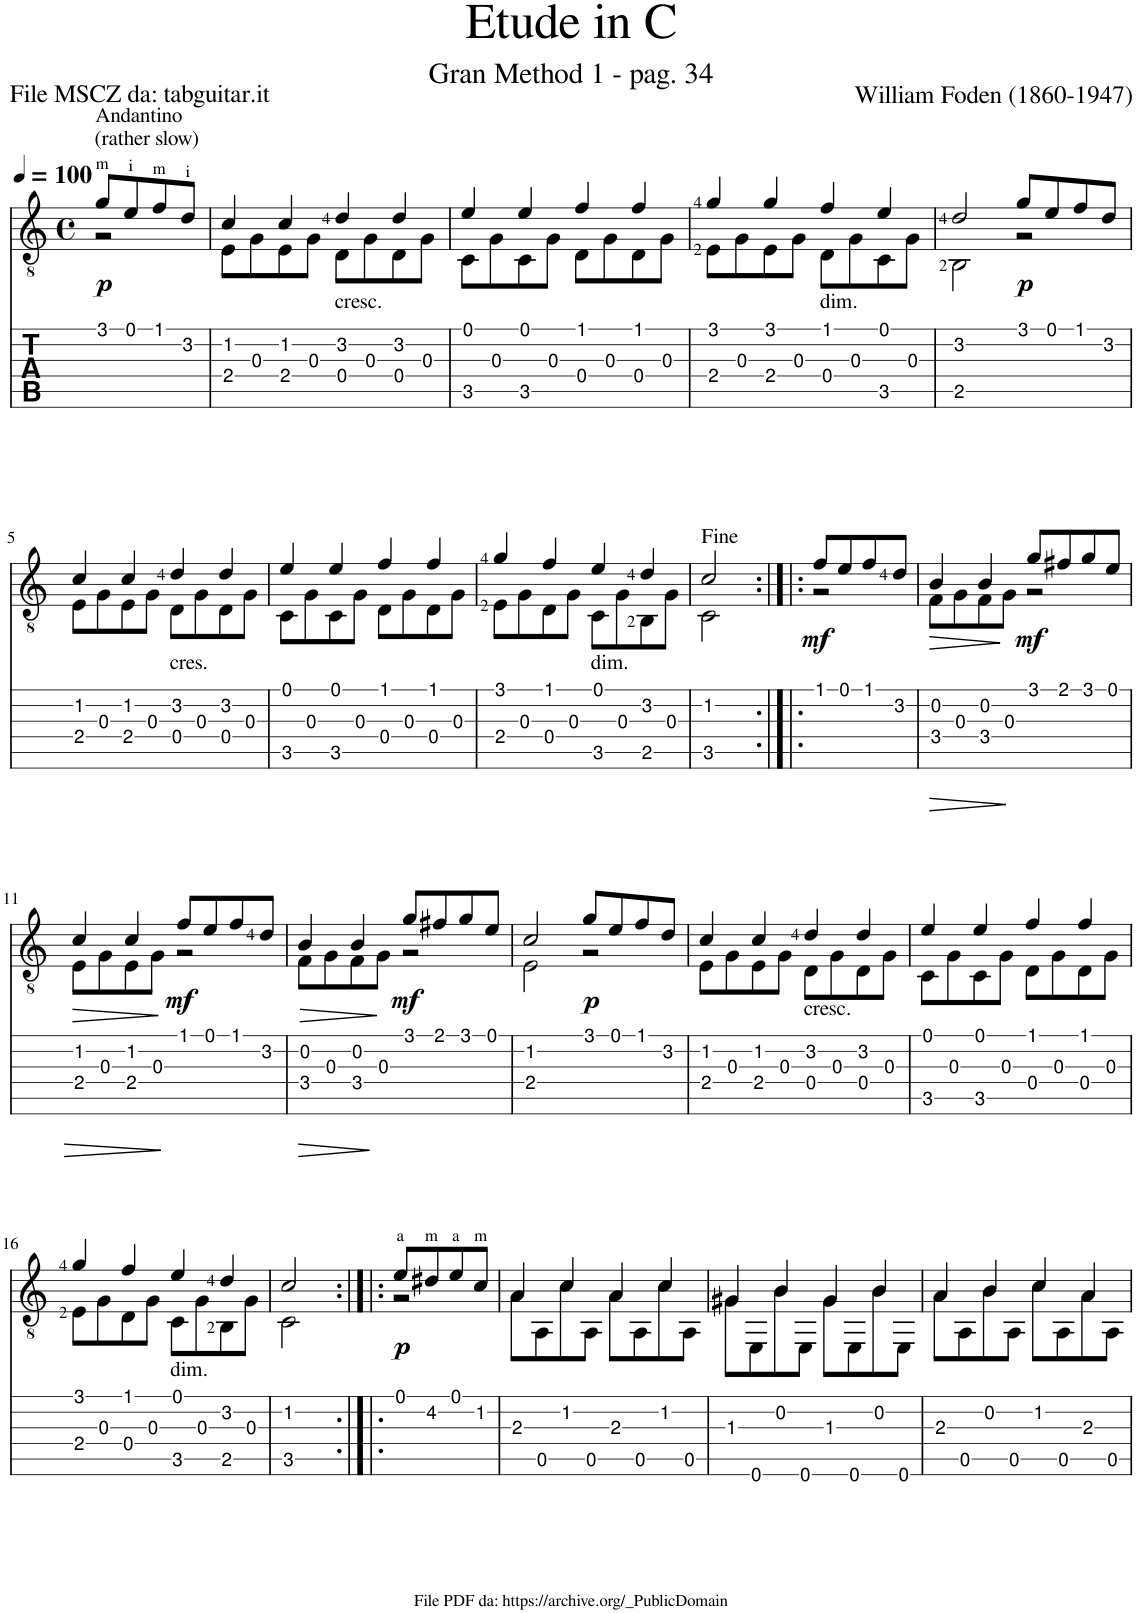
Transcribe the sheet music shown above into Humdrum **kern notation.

**kern	**kern	**dynam
*part1	*part1	*part1
*staff2	*staff1	*staff1/2
*I"Guitar	*	*
*I'Guit.	*	*
*stria6	*	*
*	*clefGv2	*
*k[]	*k[]	*
*M4/4	*M4/4	*
*met(c)	*met(c)	*
*MM100	*MM100	*
=	=	=
*^	*^	*
!	!	!LO:TX:a:t=Andantino	!	!
!	!	!LO:TX:a:t=(rather slow)	!	!
!	!	!	!	!LO:DY:b
8gL	2r	8g/L	2r	p
8eJ	.	8e/	.	.
8fL	.	8f/	.	.
8dJ	.	8d/J	.	.
=1	=1	=1	=1	=1
4c	8EL	4c/	8E\L	.
.	8GJ	.	8G\	.
4c	8EL	4c/	8E\	.
.	8GJ	.	8G\J	.
!LO:TX:a:t=cresc.	!	!	!	!
4d	8DL	4d/	8D\L	.
.	8GJ	.	8G\	.
4d	8DL	4d/	8D\	.
.	8GJ	.	8G\J	.
=2	=2	=2	=2	=2
4e	8CL	4e/	8C\L	.
.	8GJ	.	8G\	.
4e	8CL	4e/	8C\	.
.	8GJ	.	8G\J	.
4f	8DL	4f/	8D\L	.
.	8GJ	.	8G\	.
4f	8DL	4f/	8D\	.
.	8GJ	.	8G\J	.
=3	=3	=3	=3	=3
4g	8EL	4g/	8E\L	.
.	8GJ	.	8G\	.
4g	8EL	4g/	8E\	.
.	8GJ	.	8G\J	.
!LO:TX:a:t=dim.	!	!	!	!
4f	8DL	4f/	8D\L	.
.	8GJ	.	8G\	.
4e	8CL	4e/	8C\	.
.	8GJ	.	8G\J	.
=4	=4	=4	=4	=4
2d	2BB	2d/	2BB\	.
!	!	!	!	!LO:DY:b
8gL	2r	8g/L	2r	p
8eJ	.	8e/	.	.
8fL	.	8f/	.	.
8dJ	.	8d/J	.	.
!!LO:LB:g=z	!!
=5	=5	=5	=5	=5
4c	8EL	4c/	8E\L	.
.	8GJ	.	8G\	.
4c	8EL	4c/	8E\	.
.	8GJ	.	8G\J	.
!LO:TX:a:t=cres.	!	!	!	!
4d	8DL	4d/	8D\L	.
.	8GJ	.	8G\	.
4d	8DL	4d/	8D\	.
.	8GJ	.	8G\J	.
=6	=6	=6	=6	=6
4e	8CL	4e/	8C\L	.
.	8GJ	.	8G\	.
4e	8CL	4e/	8C\	.
.	8GJ	.	8G\J	.
4f	8DL	4f/	8D\L	.
.	8GJ	.	8G\	.
4f	8DL	4f/	8D\	.
.	8GJ	.	8G\J	.
=7	=7	=7	=7	=7
4g	8EL	4g/	8E\L	.
.	8GJ	.	8G\	.
4f	8DL	4f/	8D\	.
.	8GJ	.	8G\J	.
!LO:TX:a:t=dim.	!	!	!	!
4e	8CL	4e/	8C\L	.
.	8GJ	.	8G\	.
4d	8BBL	4d/	8BB\	.
.	8GJ	.	8G\J	.
=8	=8	=8	=8	=8
2c	2C	2c/	2C\	.
=9:|!|:	=9:|!|:	=9:|!|:	=9:|!|:	=9:|!|:
!	!	!	!	!LO:DY:b
8fL	2r	8f/L	2r	mf
8eJ	.	8e/	.	.
8fL	.	8f/	.	.
8dJ	.	8d/J	.	.
=10	=10	=10	=10	=10
!	!	!	!	!LO:HP:b
4B	8FL	4B/	8F\L	>
.	8GJ	.	8G\	.
4B	8FL	4B/	8F\	.
.	8GJ	.	8G\J	.
!	!	!	!	!LO:DY:b
8gL	2r	8g/L	2r	mf
8f#J	.	8f#X/	.	.
8gL	.	8g/	.	.
8eJ	.	8e/J	.	.
*v	*v	*	*	*
*	*v	*v	*
.	.	]
!!LO:LB:g=z
=11	=11	=11
*^	*	*
!	!	!	!LO:HP:b
*	*	*^	*
4c	8EL	4c/	8E\L	>
.	8GJ	.	8G\	.
4c	8EL	4c/	8E\	.
.	8GJ	.	8G\J	.
!	!	!	!	!LO:DY:b
8fL	2r	8f/L	2r	mf
8eJ	.	8e/	.	.
8fL	.	8f/	.	.
8dJ	.	8d/J	.	.
*v	*v	*	*	*
*	*v	*v	*
.	.	]
=12	=12	=12
*^	*	*
!	!	!	!LO:HP:b
*	*	*^	*
4B	8FL	4B/	8F\L	>
.	8GJ	.	8G\	.
4B	8FL	4B/	8F\	.
.	8GJ	.	8G\J	.
!	!	!	!	!LO:DY:b
8gL	2r	8g/L	2r	mf
8f#J	.	8f#X/	.	.
8gL	.	8g/	.	.
8eJ	.	8e/J	.	.
*v	*v	*	*	*
*	*v	*v	*
.	.	]
=13	=13	=13
*^	*^	*
2c	2E	2c/	2E\	.
!	!	!	!	!LO:DY:b
8gL	2r	8g/L	2r	p
8eJ	.	8e/	.	.
8fL	.	8f/	.	.
8dJ	.	8d/J	.	.
=14	=14	=14	=14	=14
4c	8EL	4c/	8E\L	.
.	8GJ	.	8G\	.
4c	8EL	4c/	8E\	.
.	8GJ	.	8G\J	.
!LO:TX:a:t=cresc.	!	!	!	!
4d	8DL	4d/	8D\L	.
.	8GJ	.	8G\	.
4d	8DL	4d/	8D\	.
.	8GJ	.	8G\J	.
=15	=15	=15	=15	=15
4e	8CL	4e/	8C\L	.
.	8GJ	.	8G\	.
4e	8CL	4e/	8C\	.
.	8GJ	.	8G\J	.
4f	8DL	4f/	8D\L	.
.	8GJ	.	8G\	.
4f	8DL	4f/	8D\	.
.	8GJ	.	8G\J	.
!!LO:LB:g=z	!!
=16	=16	=16	=16	=16
4g	8EL	4g/	8E\L	.
.	8GJ	.	8G\	.
4f	8DL	4f/	8D\	.
.	8GJ	.	8G\J	.
!LO:TX:a:t=dim.	!	!	!	!
4e	8CL	4e/	8C\L	.
.	8GJ	.	8G\	.
4d	8BBL	4d/	8BB\	.
.	8GJ	.	8G\J	.
=17	=17	=17	=17	=17
2c	2C	2c/	2C\	.
=18:|!|:	=18:|!|:	=18:|!|:	=18:|!|:	=18:|!|:
!	!	!	!	!LO:DY:b
8eL	2r	8e/L	2r	p
8d#J	.	8d#X/	.	.
8eL	.	8e/	.	.
8cJ	.	8c/J	.	.
=19	=19	=19	=19	=19
4A	8AL	4A/	8A\L	.
.	8AAJ	.	8AA\	.
4c	8cL	4c/	8c\	.
.	8AAJ	.	8AA\J	.
4A	8AL	4A/	8A\L	.
.	8AAJ	.	8AA\	.
4c	8cL	4c/	8c\	.
.	8AAJ	.	8AA\J	.
=20	=20	=20	=20	=20
4G#	8G#L	4G#X/	8G#\L	.
.	8EEJ	.	8EE\	.
4B	8BL	4B/	8B\	.
.	8EEJ	.	8EE\J	.
4G#	8G#L	4G#/	8G#\L	.
.	8EEJ	.	8EE\	.
4B	8BL	4B/	8B\	.
.	8EEJ	.	8EE\J	.
=21	=21	=21	=21	=21
4A	8AL	4A/	8A\L	.
.	8AAJ	.	8AA\	.
4B	8BL	4B/	8B\	.
.	8AAJ	.	8AA\J	.
4c	8cL	4c/	8c\L	.
.	8AAJ	.	8AA\	.
4A	8AL	4A/	8A\	.
.	8AAJ	.	8AA\J	.
*v	*v	*	*	*
*	*v	*v	*
=	=	=
*-	*-	*-
